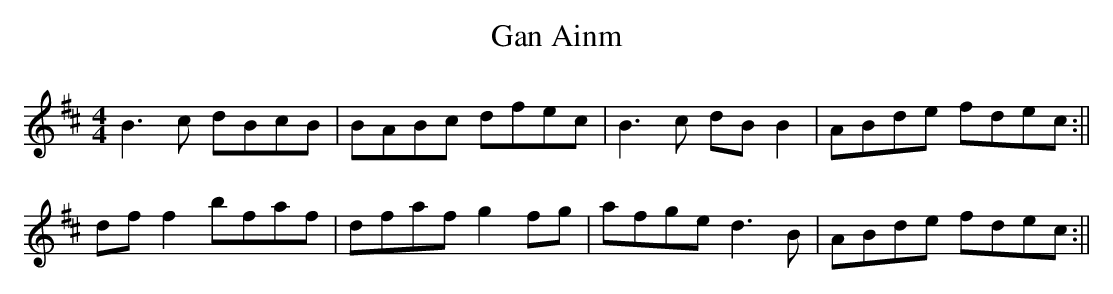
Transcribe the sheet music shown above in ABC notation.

X:1
T:Gan Ainm
M:4/4
L:1/8
K:D
B3c dBcB|BABc dfec|B3c dBB2|ABde fdec:||\
dff2 bfaf|dfaf g2fg|afge d3B|ABde fdec:||
